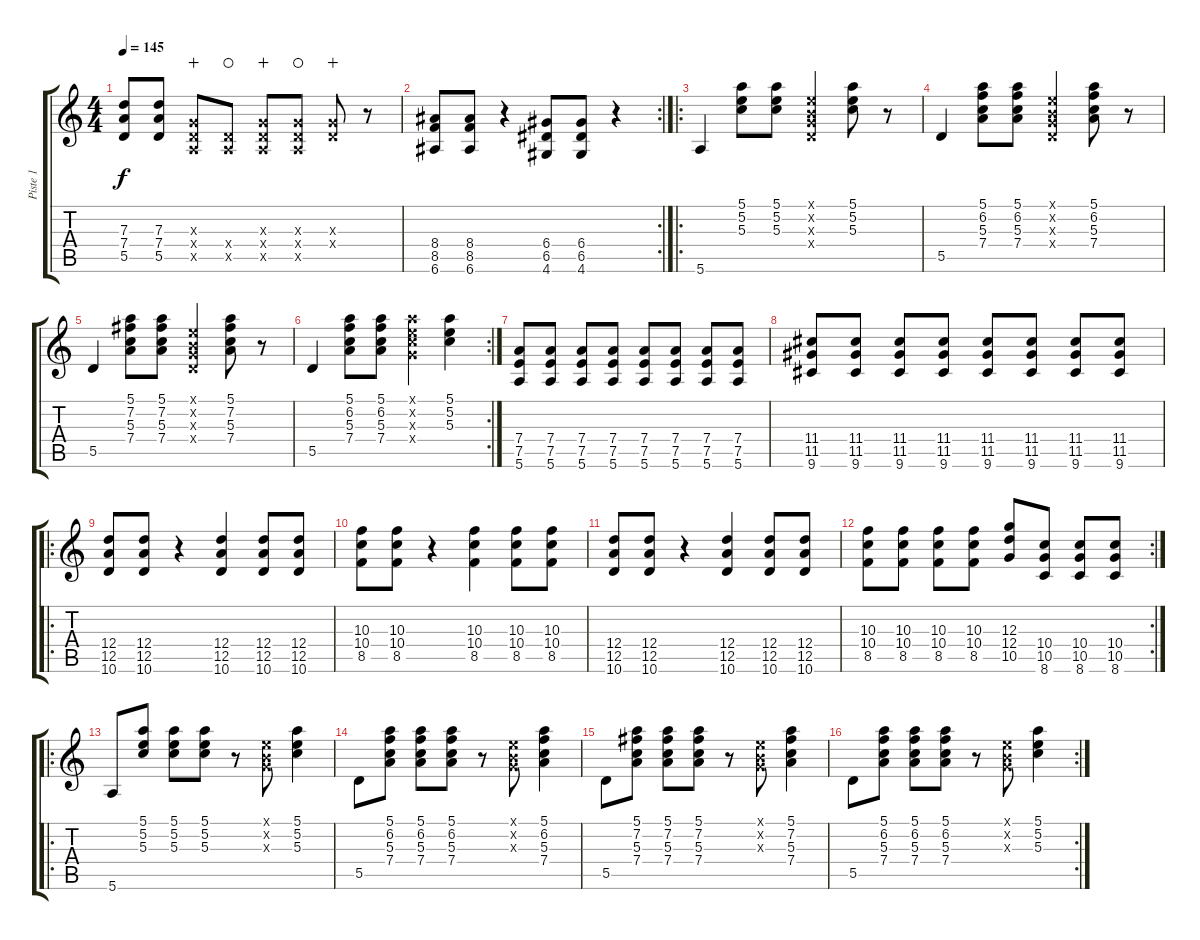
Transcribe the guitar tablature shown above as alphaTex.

\track ("Piste 1" "Piste 1") {instrument overdrivenguitar}
\staff {score tabs}
\tuning (E4 B3 G3 D3 A2 E2) {hide}
\ts (4 4)
\tempo 145
\clef g2
\ks c
(7.3 7.4 5.5).8{dy f} (7.3 7.4 5.5).8 (0.3{x} 0.4{x} 0.5{x}).8{wahc} (0.4{x} 0.5{x}).8{waho} (0.3{x} 0.4{x} 0.5{x}).8{wahc} (0.3{x} 0.4{x} 0.5{x}).8{waho} (0.3{x} 0.4{x}).8{wahc} r.8 |
\rc 2
(8.4 8.5 6.6).8 (8.4 8.5 6.6).8 r.4 (6.4 6.5 4.6).8 (6.4 6.5 4.6).8 r.4 |
\ro
5.6.4 (5.1 5.2 5.3).8 (5.1 5.2 5.3).8 (0.1{x} 0.2{x} 0.3{x} 0.4{x}).4 (5.1 5.2 5.3).8 r.8 |
5.5.4 (5.1 6.2 5.3 7.4).8 (5.1 6.2 5.3 7.4).8 (0.1{x} 0.2{x} 0.3{x} 0.4{x}).4 (5.1 6.2 5.3 7.4).8 r.8 |
5.5.4 (5.1 7.2 5.3 7.4).8 (5.1 7.2 5.3 7.4).8 (0.1{x} 0.2{x} 0.3{x} 0.4{x}).4 (5.1 7.2 5.3 7.4).8 r.8 |
\rc 2
5.5.4 (5.1 6.2 5.3 7.4).8 (5.1 6.2 5.3 7.4).8 (5.1{x} 5.2{x} 5.3{x} 5.4{x}).4 (5.1 5.2 5.3).4 |
(7.4 7.5 5.6).8 (7.4 7.5 5.6).8 (7.4 7.5 5.6).8 (7.4 7.5 5.6).8 (7.4 7.5 5.6).8 (7.4 7.5 5.6).8 (7.4 7.5 5.6).8 (7.4 7.5 5.6).8 |
(11.4 11.5 9.6).8 (11.4 11.5 9.6).8 (11.4 11.5 9.6).8 (11.4 11.5 9.6).8 (11.4 11.5 9.6).8 (11.4 11.5 9.6).8 (11.4 11.5 9.6).8 (11.4 11.5 9.6).8 |
\ro
(12.4 12.5 10.6).8 (12.4 12.5 10.6).8 r.4 (12.4 12.5 10.6).4 (12.4 12.5 10.6).8 (12.4 12.5 10.6).8 |
(10.3 10.4 8.5).8 (10.3 10.4 8.5).8 r.4 (10.3 10.4 8.5).4 (10.3 10.4 8.5).8 (10.3 10.4 8.5).8 |
(12.4 12.5 10.6).8 (12.4 12.5 10.6).8 r.4 (12.4 12.5 10.6).4 (12.4 12.5 10.6).8 (12.4 12.5 10.6).8 |
\rc 2
(10.3 10.4 8.5).8 (10.3 10.4 8.5).8 (10.3 10.4 8.5).8 (10.3 10.4 8.5).8 (12.3 12.4 10.5).8 (10.4 10.5 8.6).8 (10.4 10.5 8.6).8 (10.4 10.5 8.6).8 |
\ro
5.6.8 (5.1 5.2 5.3).8 (5.1 5.2 5.3).8 (5.1 5.2 5.3).8 r.8 (0.1{x} 0.2{x} 0.3{x}).8 (5.1 5.2 5.3).4 |
5.5.8 (5.1 6.2 5.3 7.4).8 (5.1 6.2 5.3 7.4).8 (5.1 6.2 5.3 7.4).8 r.8 (0.1{x} 0.2{x} 0.3{x}).8 (5.1 6.2 5.3 7.4).4 |
5.5.8 (5.1 7.2 5.3 7.4).8 (5.1 7.2 5.3 7.4).8 (5.1 7.2 5.3 7.4).8 r.8 (0.1{x} 0.2{x} 0.3{x}).8 (5.1 7.2 5.3 7.4).4 |
\rc 2
5.5.8 (5.1 6.2 5.3 7.4).8 (5.1 6.2 5.3 7.4).8 (5.1 6.2 5.3 7.4).8 r.8 (0.1{x} 0.2{x} 0.3{x}).8 (5.1 5.2 5.3).4
